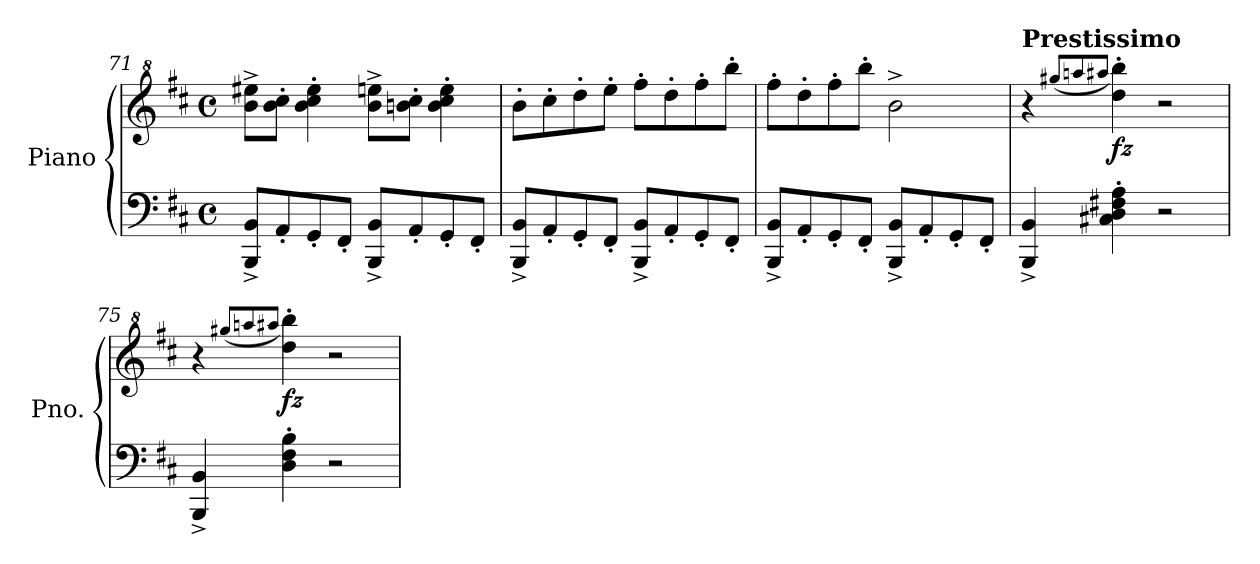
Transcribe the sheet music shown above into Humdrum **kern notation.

**kern	**kern	**dynam
*part1	*part1	*part1
*staff2	*staff1	*staff1/2
*I"Piano	*	*
*I'Pno.	*	*
*clefF4	*clefG^2	*
*k[f#c#]	*k[f#c#]	*
*M4/4	*M4/4	*
*met(c)	*met(c)	*
=71	=71	=71
8BBB/^ 8BB/^L	8bb\^ 8eee#X\^L	.
8AA'/	8bb\' 8ccc#\'J	.
8GG'/	4bb\' 4ccc#\' 4eee#\'	.
8FF#'/J	.	.
8BBB/^ 8BB/^L	8bb\^ 8eeen\^L	.
8AA'/	8bbn\' 8ccc#\'J	.
8GG'/	4bb\' 4ccc#\' 4eee\'	.
8FF#'/J	.	.
=72	=72	=72
8BBB/^ 8BB/^L	8bb'\L	.
8AA'/	8ccc#'\	.
8GG'/	8ddd'\	.
8FF#'/J	8eee'\J	.
8BBB/^ 8BB/^L	8fff#'\L	.
8AA'/	8ddd'\	.
8GG'/	8fff#'\	.
8FF#'/J	8bbb'\J	.
!!LO:LB:g=z
=73	=73	=73
8BBB/^ 8BB/^L	8fff#'\L	.
8AA'/	8ddd'\	.
8GG'/	8fff#'\	.
8FF#'/J	8bbb'\J	.
8BBB/^ 8BB/^L	2bb^\	.
8AA'/	.	.
8GG'/	.	.
8FF#'/J	.	.
=74	=74	=74
!	!LO:TX:a:B:t=Prestissimo	!
4BBB/^ 4BB/^	4r	.
.	(<8qggg#X/L	.
.	8qaaan/	.
.	8qaaa#X/J	.
!	!	!LO:DY:b
4C#X\'< 4D\'< 4F#X\'< 4A\'<	4ddd\' 4bbb\')	fz
2r	2r	.
=75	=75	=75
4BBB/^ 4BB/^	4r	.
.	(<8qggg#X/L	.
.	8qaaan/	.
.	8qaaa#X/J	.
!	!	!LO:DY:b
4D\<' 4F#\<' 4B\<'	4ddd\' 4bbb\')	fz
2r	2r	.
=	=	=
*-	*-	*-
